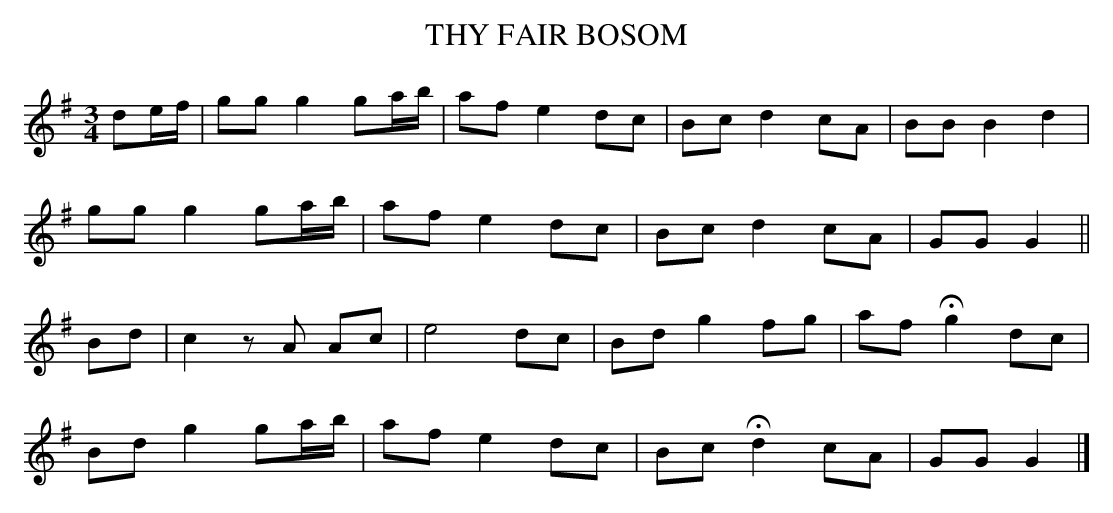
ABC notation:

X:1
T:THY FAIR BOSOM
Y:"with feeling"
M:3/4
L:1/8
K:G
de/f/|gg g2ga/b/|af e2dc|Bc d2cA|BB B2d2|
gg g2ga/b/|af e2dc|Bc d2cA|GG G2||
Bd|c2zA Ac|e4dc|Bd g2fg|af Hg2dc|
Bd g2ga/b/|af e2dc|Bc Hd2cA|GG G2|]
